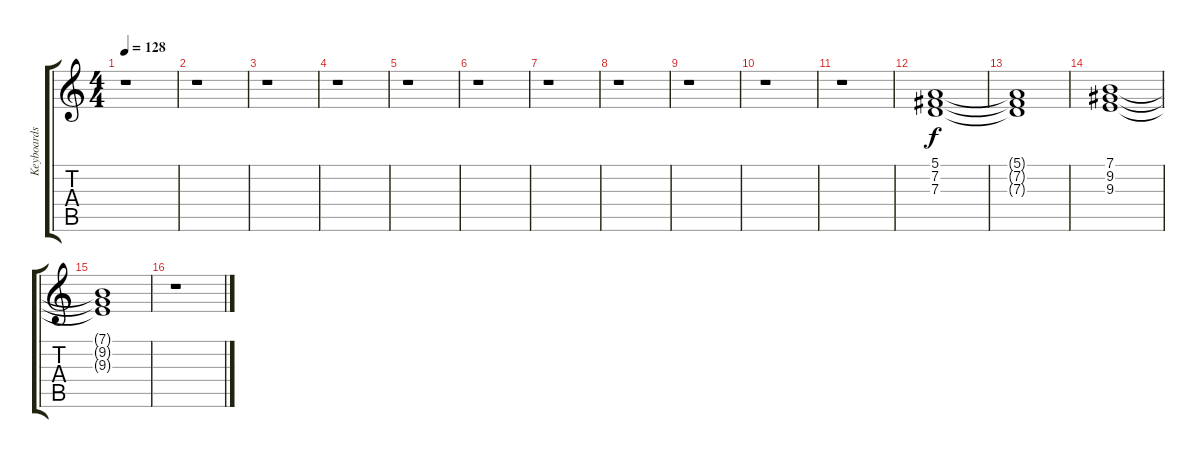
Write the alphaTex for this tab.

\track ("Keyboards 2" "Keyboards ") {instrument synthstrings1}
\staff {score tabs}
\tuning (E4 B3 G3 D3 A2 E2) {hide}
\ts (4 4)
\tempo 128
\clef g2
\ks c
r.1{dy f} |
r.1 |
r.1 |
r.1 |
r.1 |
r.1 |
r.1 |
r.1 |
r.1 |
r.1 |
r.1 |
(5.1 7.2 7.3).1 |
(5.1{t} 7.2{t} 7.3{t}).1 |
(7.1 9.2 9.3).1 |
(7.1{t} 9.2{t} 9.3{t}).1 |
r.1
